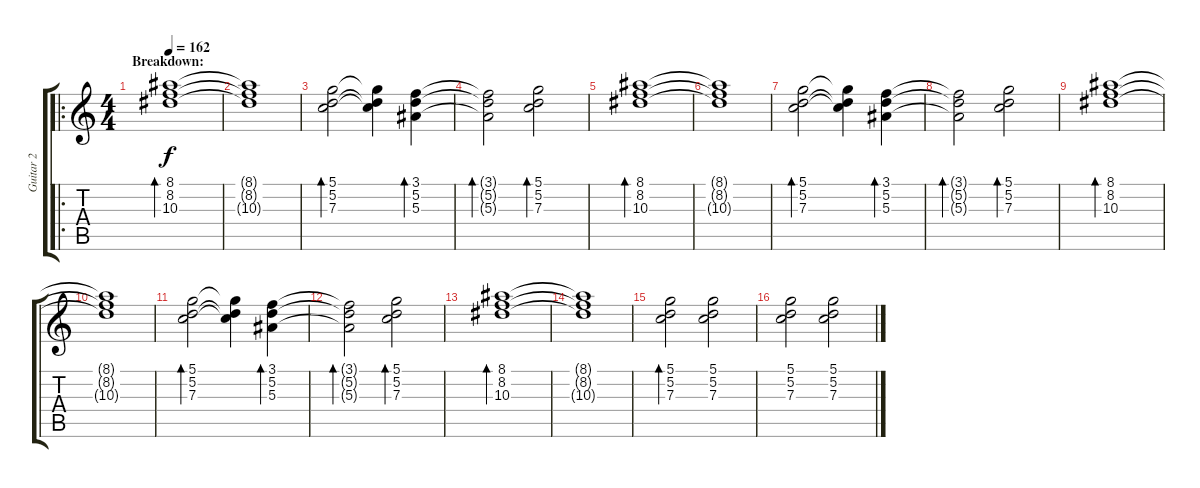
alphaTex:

\track ("Guitar 2" "Guitar 2") {instrument distortionguitar}
\staff {score tabs}
\tuning (D4 A3 F3 C3 G2 C2) {hide}
\ro
\ts (4 4)
\section ("" "Breakdown:")
\tempo 162
\clef g2
\ks c
(8.1 8.2 10.3).1{bd 480 dy f instrument electricguitarclean} |
(8.1{t} 8.2{t} 10.3{t}).1{instrument electricguitarclean} |
(5.1 5.2 7.3).2{bd 480 instrument electricguitarclean} (5.1{t} 5.2{t} 7.3{t}).4 (3.1 5.2 5.3).4{bd 480} |
(3.1{t} 5.2{t} 5.3{t}).2{bd 480 instrument electricguitarclean} (5.1 5.2 7.3).2{bd 480} |
(8.1 8.2 10.3).1{bd 480 instrument electricguitarclean} |
(8.1{t} 8.2{t} 10.3{t}).1{instrument electricguitarclean} |
(5.1 5.2 7.3).2{bd 480 instrument electricguitarclean} (5.1{t} 5.2{t} 7.3{t}).4 (3.1 5.2 5.3).4{bd 480} |
(3.1{t} 5.2{t} 5.3{t}).2{bd 480 instrument electricguitarclean} (5.1 5.2 7.3).2{bd 480} |
(8.1 8.2 10.3).1{bd 480 instrument electricguitarclean} |
(8.1{t} 8.2{t} 10.3{t}).1{instrument electricguitarclean} |
(5.1 5.2 7.3).2{bd 480 instrument electricguitarclean} (5.1{t} 5.2{t} 7.3{t}).4 (3.1 5.2 5.3).4{bd 480} |
(3.1{t} 5.2{t} 5.3{t}).2{bd 480 instrument electricguitarclean} (5.1 5.2 7.3).2{bd 480} |
(8.1 8.2 10.3).1{bd 480 instrument electricguitarclean} |
(8.1{t} 8.2{t} 10.3{t}).1{instrument electricguitarclean} |
(5.1 5.2 7.3).2{bd 480 volume 10 instrument electricguitarclean} (5.1 5.2 7.3).2{volume 8} |
(5.1 5.2 7.3).2{volume 6 instrument electricguitarclean} (5.1 5.2 7.3).2{volume 5}
